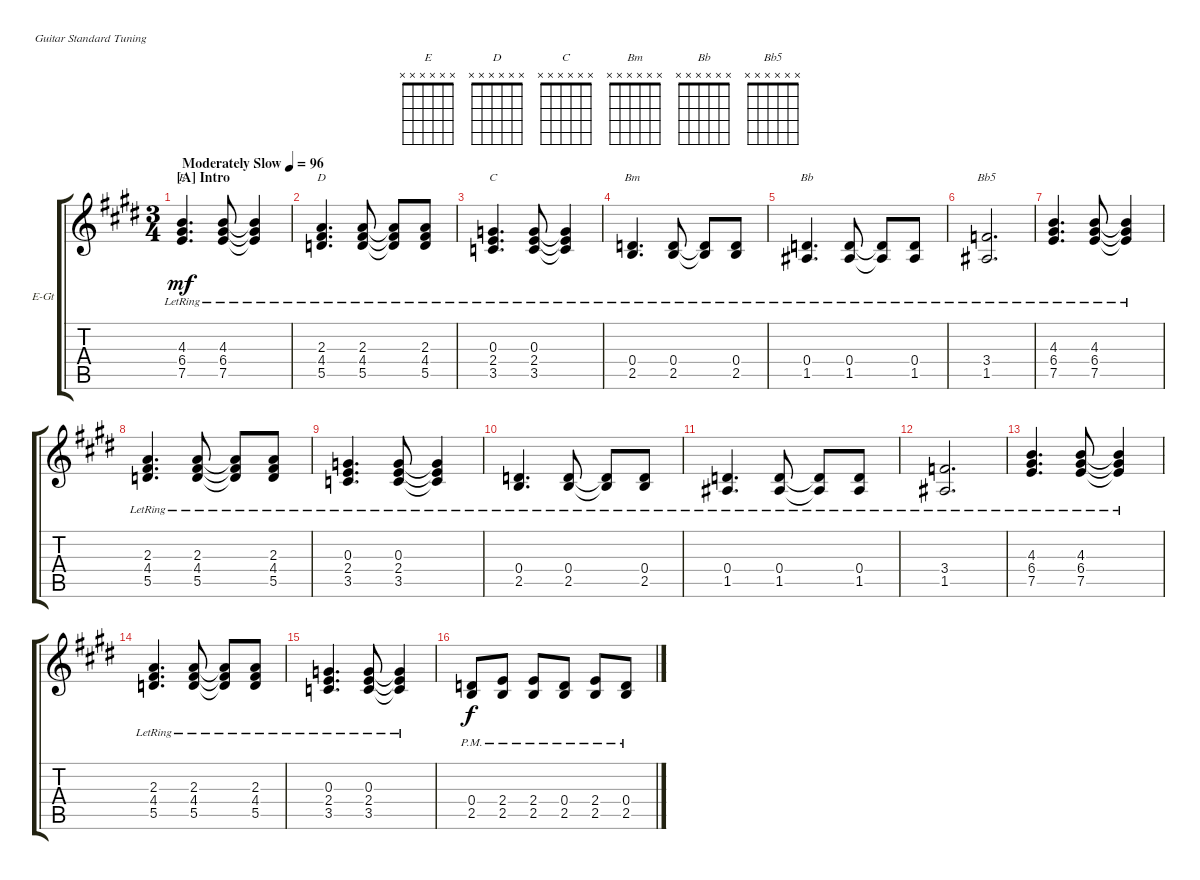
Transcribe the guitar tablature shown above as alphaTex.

\bracketExtendMode groupsimilarinstruments
\firstSystemTrackNameOrientation horizontal
\otherSystemsTrackNameOrientation horizontal
\track ("Guitar 2" "E-Gt") {instrument electricguitarclean}
\staff {score tabs}
\tuning (E4 B3 G3 D3 A2 E2)
\chord ("E" x x x x x x)
\chord ("D" x x x x x x)
\chord ("C" x x x x x x)
\chord ("Bm" x x x x x x)
\chord ("Bb" x x x x x x)
\chord ("Bb5" x x x x x x)
\ts (3 4)
\section ("A" "Intro")
\tempo (96 "Moderately Slow")
\clef g2
\scale
1.10845
\ks e
(7.5{lr} 6.4{lr} 4.3{lr}).4{d ch "E" dy mf instrument electricguitarclean} (7.5{lr} 6.4{lr} 4.3{lr}).8 (7.5{lr t} 6.4{lr t} 4.3{lr t}).4 |
\scale
0.891551 (5.5{lr} 4.4{lr} 2.3{lr}).4{d ch "D"} (5.5{lr} 4.4{lr} 2.3{lr}).8 (5.5{lr t} 4.4{lr t} 2.3{lr t}).8 (5.5{lr} 4.4{lr} 2.3{lr}).8 |
\scale
1.07818 (3.5{lr} 2.4{lr} 0.3{lr}).4{d ch "C"} (3.5{lr} 2.4{lr} 0.3{lr}).8 (3.5{lr t} 2.4{lr t} 0.3{lr t}).4 |
\scale
0.921816 (2.5{lr} 0.4{lr}).4{d ch "Bm"} (2.5{lr} 0.4{lr}).8 (2.5{lr t} 0.4{lr t}).8 (2.5{lr} 0.4{lr}).8 |
\scale
1.07818 (1.5{lr} 0.4{lr}).4{d ch "Bb"} (1.5{lr} 0.4{lr}).8 (1.5{lr t} 0.4{lr t}).8 (1.5{lr} 0.4{lr}).8 |
\scale
0.921816 (1.5{lr} 3.4{lr}).2{d ch "Bb5"} |
\scale
1.07818 (7.5{lr} 6.4{lr} 4.3{lr}).4{d} (7.5{lr} 6.4{lr} 4.3{lr}).8 (7.5{lr t} 6.4{lr t} 4.3{lr t}).4 |
\scale
0.921816 (5.5{lr} 4.4{lr} 2.3{lr}).4{d} (5.5{lr} 4.4{lr} 2.3{lr}).8 (5.5{lr t} 4.4{lr t} 2.3{lr t}).8 (5.5{lr} 4.4{lr} 2.3{lr}).8 |
\scale
1.07818 (3.5{lr} 2.4{lr} 0.3{lr}).4{d} (3.5{lr} 2.4{lr} 0.3{lr}).8 (3.5{lr t} 2.4{lr t} 0.3{lr t}).4 |
\scale
0.921816 (2.5{lr} 0.4{lr}).4{d} (2.5{lr} 0.4{lr}).8 (2.5{lr t} 0.4{lr t}).8 (2.5{lr} 0.4{lr}).8 |
\scale
1.07818 (1.5{lr} 0.4{lr}).4{d} (1.5{lr} 0.4{lr}).8 (1.5{lr t} 0.4{lr t}).8 (1.5{lr} 0.4{lr}).8 |
\scale
0.921816 (1.5{lr} 3.4{lr}).2{d} |
\scale
1.07818 (7.5{lr} 6.4{lr} 4.3{lr}).4{d} (7.5{lr} 6.4{lr} 4.3{lr}).8 (7.5{lr t} 6.4{lr t} 4.3{lr t}).4 |
\scale
0.921816 (5.5{lr} 4.4{lr} 2.3{lr}).4{d} (5.5{lr} 4.4{lr} 2.3{lr}).8 (5.5{lr t} 4.4{lr t} 2.3{lr t}).8 (5.5{lr} 4.4{lr} 2.3{lr}).8 |
\scale
1.07818 (3.5{lr} 2.4{lr} 0.3{lr}).4{d} (3.5{lr} 2.4{lr} 0.3{lr}).8 (3.5{lr t} 2.4{lr t} 0.3{lr t}).4 |
\scale
0.921816 (2.5{pm} 0.4{pm}).8{dy f} (2.5{pm} 2.4{pm}).8 (2.5{pm} 2.4{pm}).8 (2.5{pm} 0.4{pm}).8 (2.5{pm} 2.4{pm}).8 (2.5{pm} 0.4{pm}).8
